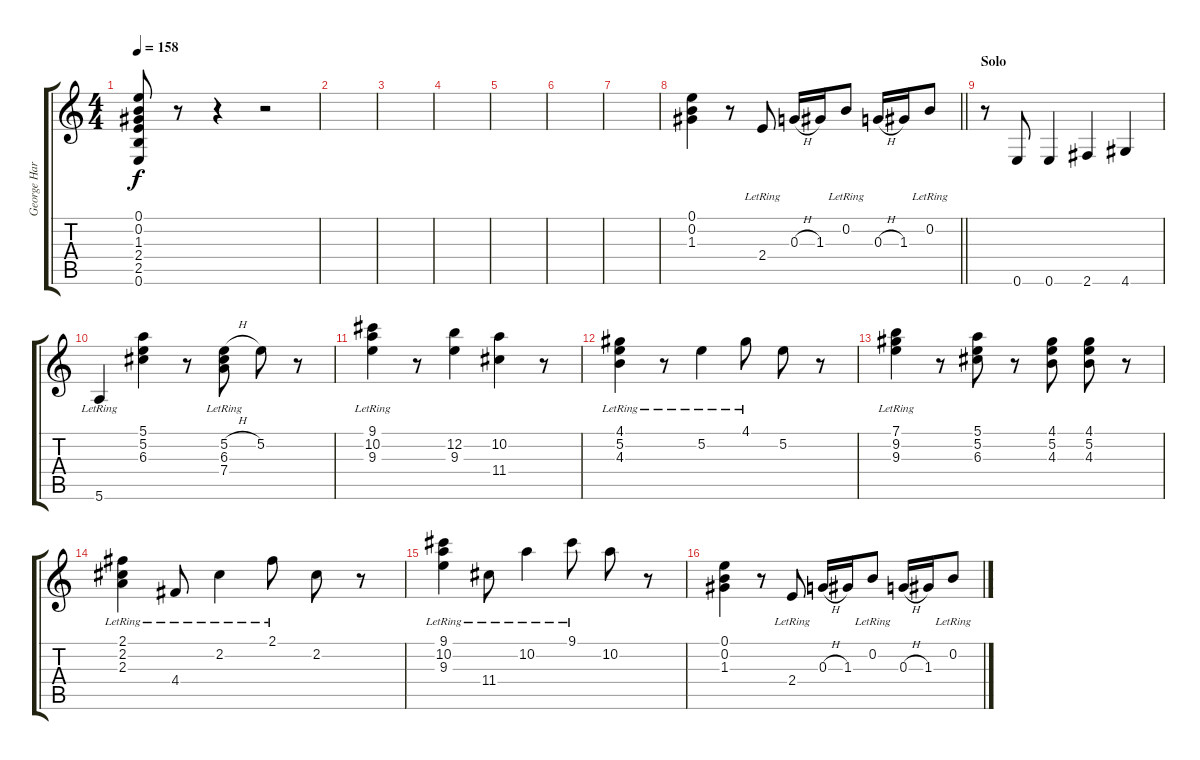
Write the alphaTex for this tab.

\track ("George Harrison" "George Har") {instrument electricguitarjazz}
\staff {score tabs}
\tuning (E4 B3 G3 D3 A2 E2) {hide}
\ts (4 4)
\tempo 158
\clef g2
\ks c
(0.1 0.2 1.3 2.4 2.5 0.6).8{dy f} r.8 r.4 r.2 |
|
|
|
|
|
|
\barLineRight lightlight
(0.1 0.2 1.3).4 r.8 2.4{lr}.8 0.3{h}.16 1.3.16 0.2{lr}.8 0.3{h}.16 1.3.16 0.2{lr}.8 |
\section ("" "Solo")
r.8 0.6.8 0.6.4 2.6.4 4.6.4 |
5.6{lr}.4 (5.1 5.2 6.3).4 r.8 (5.2{h} 6.3{lr} 7.4{lr}).8 5.2.8 r.8 |
(9.1{lr} 10.2{lr} 9.3{lr}).4 r.8 (12.2 9.3).4 (10.2 11.4).4 r.8 |
(4.1{lr} 5.2{lr} 4.3{lr}).4 r.8 5.2{lr}.4 4.1{lr}.8 5.2.8 r.8 |
(7.1{lr} 9.2{lr} 9.3{lr}).4 r.8 (5.1 5.2 6.3).8 r.8 (4.1 5.2 4.3).8 (4.1 5.2 4.3).8 r.8 |
(2.1{lr} 2.2{lr} 2.3{lr}).4 4.4{lr}.8 2.2{lr}.4 2.1{lr}.8 2.2.8 r.8 |
(9.1{lr} 10.2{lr} 9.3).4 11.4{lr}.8 10.2{lr}.4 9.1{lr}.8 10.2.8 r.8 |
(0.1 0.2 1.3).4 r.8 2.4{lr}.8 0.3{h}.16 1.3.16 0.2{lr}.8 0.3{h}.16 1.3.16 0.2{lr}.8
